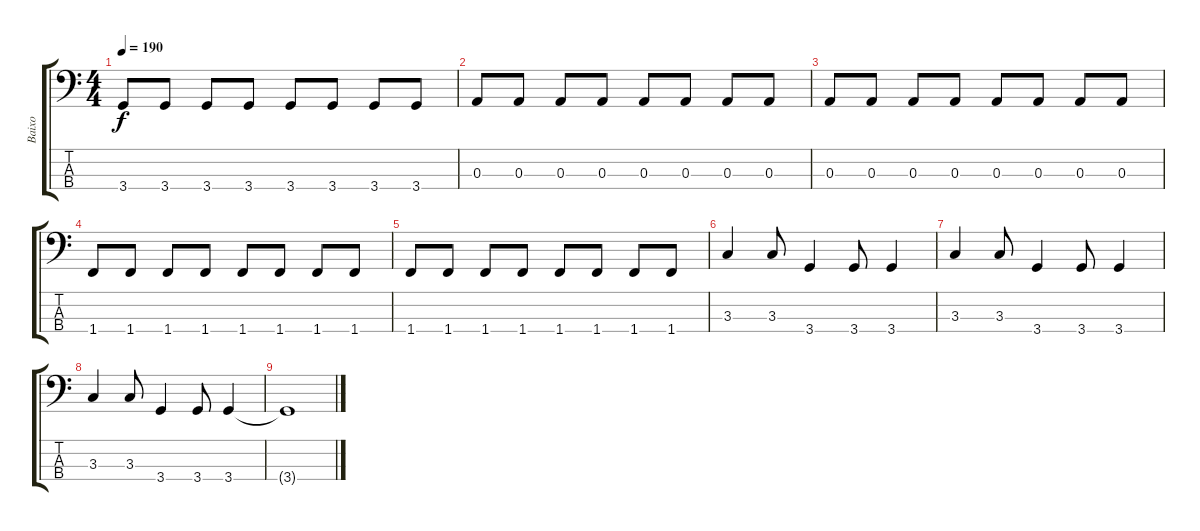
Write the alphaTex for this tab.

\track ("Baixo" "Baixo") {instrument electricbassfinger}
\staff {score tabs}
\tuning (G2 D2 A1 E1) {hide}
\ts (4 4)
\tempo 190
\clef f4
\ks c
3.4.8{dy f} 3.4.8 3.4.8 3.4.8 3.4.8 3.4.8 3.4.8 3.4.8 |
0.3.8 0.3.8 0.3.8 0.3.8 0.3.8 0.3.8 0.3.8 0.3.8 |
0.3.8 0.3.8 0.3.8 0.3.8 0.3.8 0.3.8 0.3.8 0.3.8 |
1.4.8 1.4.8 1.4.8 1.4.8 1.4.8 1.4.8 1.4.8 1.4.8 |
1.4.8 1.4.8 1.4.8 1.4.8 1.4.8 1.4.8 1.4.8 1.4.8 |
3.3.4 3.3.8 3.4.4 3.4.8 3.4.4 |
3.3.4 3.3.8 3.4.4 3.4.8 3.4.4 |
3.3.4 3.3.8 3.4.4 3.4.8 3.4.4 |
3.4{t}.1
